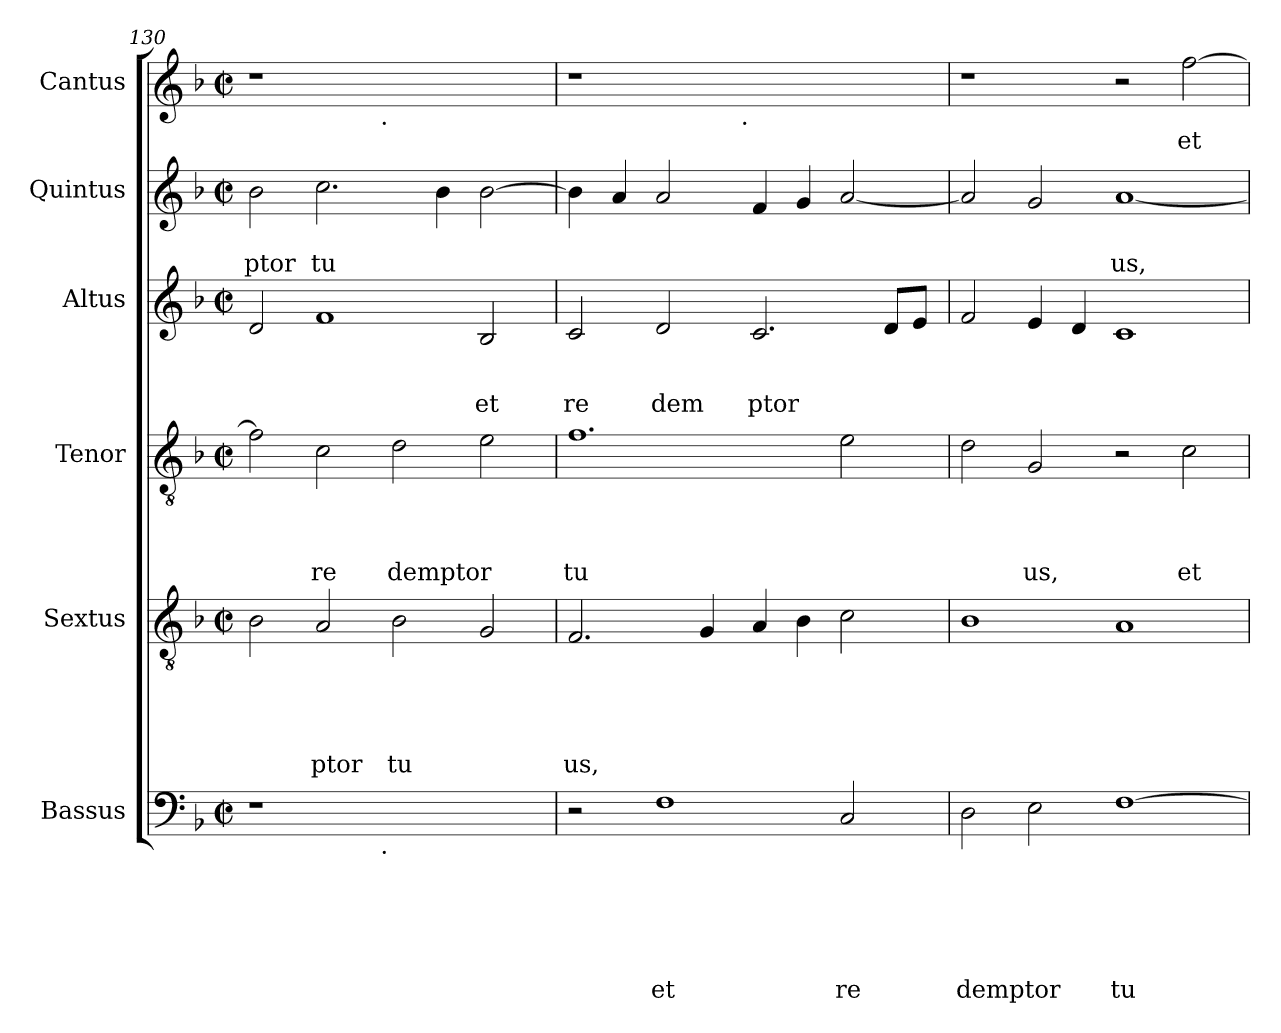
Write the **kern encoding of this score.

**kern	**text	**text	**text	**text	**text	**text	**kern	**text	**text	**text	**text	**text	**kern	**text	**text	**text	**text	**kern	**text	**text	**text	**kern	**text	**text	**kern	**text
*part6	*part6	*part6	*part6	*part6	*part6	*part6	*part5	*part5	*part5	*part5	*part5	*part5	*part4	*part4	*part4	*part4	*part4	*part3	*part3	*part3	*part3	*part2	*part2	*part2	*part1	*part1
*staff6	*staff6	*staff6	*staff6	*staff6	*staff6	*staff6	*staff5	*staff5	*staff5	*staff5	*staff5	*staff5	*staff4	*staff4	*staff4	*staff4	*staff4	*staff3	*staff3	*staff3	*staff3	*staff2	*staff2	*staff2	*staff1	*staff1
*I"Bassus	*	*	*	*	*	*	*I"Sextus	*	*	*	*	*	*I"Tenor	*	*	*	*	*I"Altus	*	*	*	*I"Quintus	*	*	*I"Cantus	*
*clefF4	*	*	*	*	*	*	*clefGv2	*	*	*	*	*	*clefGv2	*	*	*	*	*clefG2	*	*	*	*clefG2	*	*	*clefG2	*
*k[b-]	*	*	*	*	*	*	*k[b-]	*	*	*	*	*	*k[b-]	*	*	*	*	*k[b-]	*	*	*	*k[b-]	*	*	*k[b-]	*
*F:	*	*	*	*	*	*	*F:	*	*	*	*	*	*F:	*	*	*	*	*F:	*	*	*	*F:	*	*	*F:	*
*M2/2	*	*	*	*	*	*	*M2/2	*	*	*	*	*	*M2/2	*	*	*	*	*M2/2	*	*	*	*M2/2	*	*	*M2/2	*
*met(c|)	*	*	*	*	*	*	*met(c|)	*	*	*	*	*	*met(c|)	*	*	*	*	*met(c|)	*	*	*	*met(c|)	*	*	*met(c|)	*
=130	=130	=130	=130	=130	=130	=130	=130	=130	=130	=130	=130	=130	=130	=130	=130	=130	=130	=130	=130	=130	=130	=130	=130	=130	=130	=130
!	!	!	!	!	!	!	!	!	!	!	!	!	!	!	!	!	!	!	!	!	!	!	!	!LO:LY:b	!	!
*^	*	*	*	*	*	*	*	*	*	*	*	*	*	*	*	*	*	*	*	*	*	*	*	*	*^	*
1r	2ryy	.	.	.	.	.	.	2B-\	.	.	.	.	.	2f\]	.	.	.	.	2d/	.	.	.	2b-\	.	ptor	1r	2ryy	.
!	!	!	!	!	!	!	!	!	!	!	!	!	!LO:LY:b	!	!	!	!	!LO:LY:b	!	!	!	!	!	!	!LO:LY:b	!	!	!
.	4...ryy	.	.	.	.	.	.	2A/	.	.	.	.	ptor	2c\	.	.	.	re	1f	.	.	.	2.cc\	.	tu	.	4...ryy	.
!	!	!	!	!	!	!	!	!	!	!	!	!	!	!	!	!	!	!	!	!	!	!	!	!	!	!	!LO:TX:b:t=.	!
!	!LO:TX:b:t=.	!	!	!	!	!	!	!	!	!	!	!	!	!	!	!	!	!	!	!	!	!	!	!	!	!	!	!
.	1ryy	.	.	.	.	.	.	.	.	.	.	.	.	.	.	.	.	.	.	.	.	.	.	.	.	.	1ryy	.
!	!	!	!	!	!	!	!	!	!	!	!	!	!LO:LY:b	!	!	!	!	!LO:LY:b	!	!	!	!	!	!	!	!	!	!
1ryy	.	.	.	.	.	.	.	2B-\	.	.	.	.	tu	2d\	.	.	.	demptor	.	.	.	.	.	.	.	1ryy	.	.
.	.	.	.	.	.	.	.	.	.	.	.	.	.	.	.	.	.	.	.	.	.	.	4b-\	.	.	.	.	.
!	!	!	!	!	!	!	!	!	!	!	!	!	!	!	!	!	!	!	!	!	!	!LO:LY:b	!	!	!	!	!	!
.	.	.	.	.	.	.	.	2G/	.	.	.	.	.	2e\	.	.	.	.	2B-/	.	.	et	[>2b-\	.	.	.	.	.
.	32ryy	.	.	.	.	.	.	.	.	.	.	.	.	.	.	.	.	.	.	.	.	.	.	.	.	.	32ryy	.
=131	=131	=131	=131	=131	=131	=131	=131	=131	=131	=131	=131	=131	=131	=131	=131	=131	=131	=131	=131	=131	=131	=131	=131	=131	=131	=131	=131	=131
!	!	!	!	!	!	!	!	!	!	!	!	!	!LO:LY:b	!	!	!	!	!LO:LY:b	!	!	!	!LO:LY:b	!	!	!	!	!	!
*v	*v	*	*	*	*	*	*	*	*	*	*	*	*	*	*	*	*	*	*	*	*	*	*	*	*	*	*	*
2r	.	.	.	.	.	.	2.F/	.	.	.	.	us,	1.f	.	.	.	tu	2c/	.	.	re	4b-\]	.	.	1r	2ryy	.
.	.	.	.	.	.	.	.	.	.	.	.	.	.	.	.	.	.	.	.	.	.	4a/	.	.	.	.	.
!	!	!	!	!	!	!LO:LY:b	!	!	!	!	!	!	!	!	!	!	!	!	!	!	!LO:LY:b	!	!	!	!	!	!
1F	.	.	.	.	.	et	.	.	.	.	.	.	.	.	.	.	.	2d/	.	.	dem	2a/	.	.	.	4...ryy	.
.	.	.	.	.	.	.	4G/	.	.	.	.	.	.	.	.	.	.	.	.	.	.	.	.	.	.	.	.
!	!	!	!	!	!	!	!	!	!	!	!	!	!	!	!	!	!	!	!	!	!	!	!	!	!	!LO:TX:b:t=.	!
.	.	.	.	.	.	.	.	.	.	.	.	.	.	.	.	.	.	.	.	.	.	.	.	.	.	1ryy	.
!	!	!	!	!	!	!	!	!	!	!	!	!	!	!	!	!	!	!	!	!	!LO:LY:b	!	!	!	!	!	!
.	.	.	.	.	.	.	4A/	.	.	.	.	.	.	.	.	.	.	2.c/	.	.	ptor	4f/	.	.	1ryy	.	.
.	.	.	.	.	.	.	4B-\	.	.	.	.	.	.	.	.	.	.	.	.	.	.	4g/	.	.	.	.	.
!	!	!	!	!	!	!LO:LY:b	!	!	!	!	!	!	!	!	!	!	!	!	!	!	!	!	!	!	!	!	!
2C/	.	.	.	.	.	re	2c\	.	.	.	.	.	2e\	.	.	.	.	.	.	.	.	[<2a/	.	.	.	.	.
.	.	.	.	.	.	.	.	.	.	.	.	.	.	.	.	.	.	8d/L	.	.	.	.	.	.	.	.	.
.	.	.	.	.	.	.	.	.	.	.	.	.	.	.	.	.	.	8e/J	.	.	.	.	.	.	.	.	.
.	.	.	.	.	.	.	.	.	.	.	.	.	.	.	.	.	.	.	.	.	.	.	.	.	.	32ryy	.
!!LO:LB:g=z
=132	=132	=132	=132	=132	=132	=132	=132	=132	=132	=132	=132	=132	=132	=132	=132	=132	=132	=132	=132	=132	=132	=132	=132	=132	=132	=132	=132
!	!	!	!	!	!	!LO:LY:b	!	!	!	!	!	!	!	!	!	!	!	!	!	!	!	!	!	!	!	!	!
*	*	*	*	*	*	*	*	*	*	*	*	*	*	*	*	*	*	*	*	*	*	*	*	*	*v	*v	*
2D\	.	.	.	.	.	demptor	1B-	.	.	.	.	.	2d\	.	.	.	.	2f/	.	.	.	2a/]	.	.	1r	.
!	!	!	!	!	!	!	!	!	!	!	!	!	!	!	!	!	!LO:LY:b	!	!	!	!	!	!	!	!	!
2E\	.	.	.	.	.	.	.	.	.	.	.	.	2G/	.	.	.	us,	4e/	.	.	.	2g/	.	.	.	.
.	.	.	.	.	.	.	.	.	.	.	.	.	.	.	.	.	.	4d/	.	.	.	.	.	.	.	.
!	!	!	!	!	!	!LO:LY:b	!	!	!	!	!	!	!	!	!	!	!	!	!	!	!	!	!	!LO:LY:b	!	!
[>1F	.	.	.	.	.	tu	1A	.	.	.	.	.	2r	.	.	.	.	1c	.	.	.	[<1a	.	us,	2r	.
!	!	!	!	!	!	!	!	!	!	!	!	!	!	!	!	!	!LO:LY:b	!	!	!	!	!	!	!	!	!LO:LY:b
.	.	.	.	.	.	.	.	.	.	.	.	.	2c\	.	.	.	et	.	.	.	.	.	.	.	[>2ff\	et
=	=	=	=	=	=	=	=	=	=	=	=	=	=	=	=	=	=	=	=	=	=	=	=	=	=	=
*-	*-	*-	*-	*-	*-	*-	*-	*-	*-	*-	*-	*-	*-	*-	*-	*-	*-	*-	*-	*-	*-	*-	*-	*-	*-	*-
